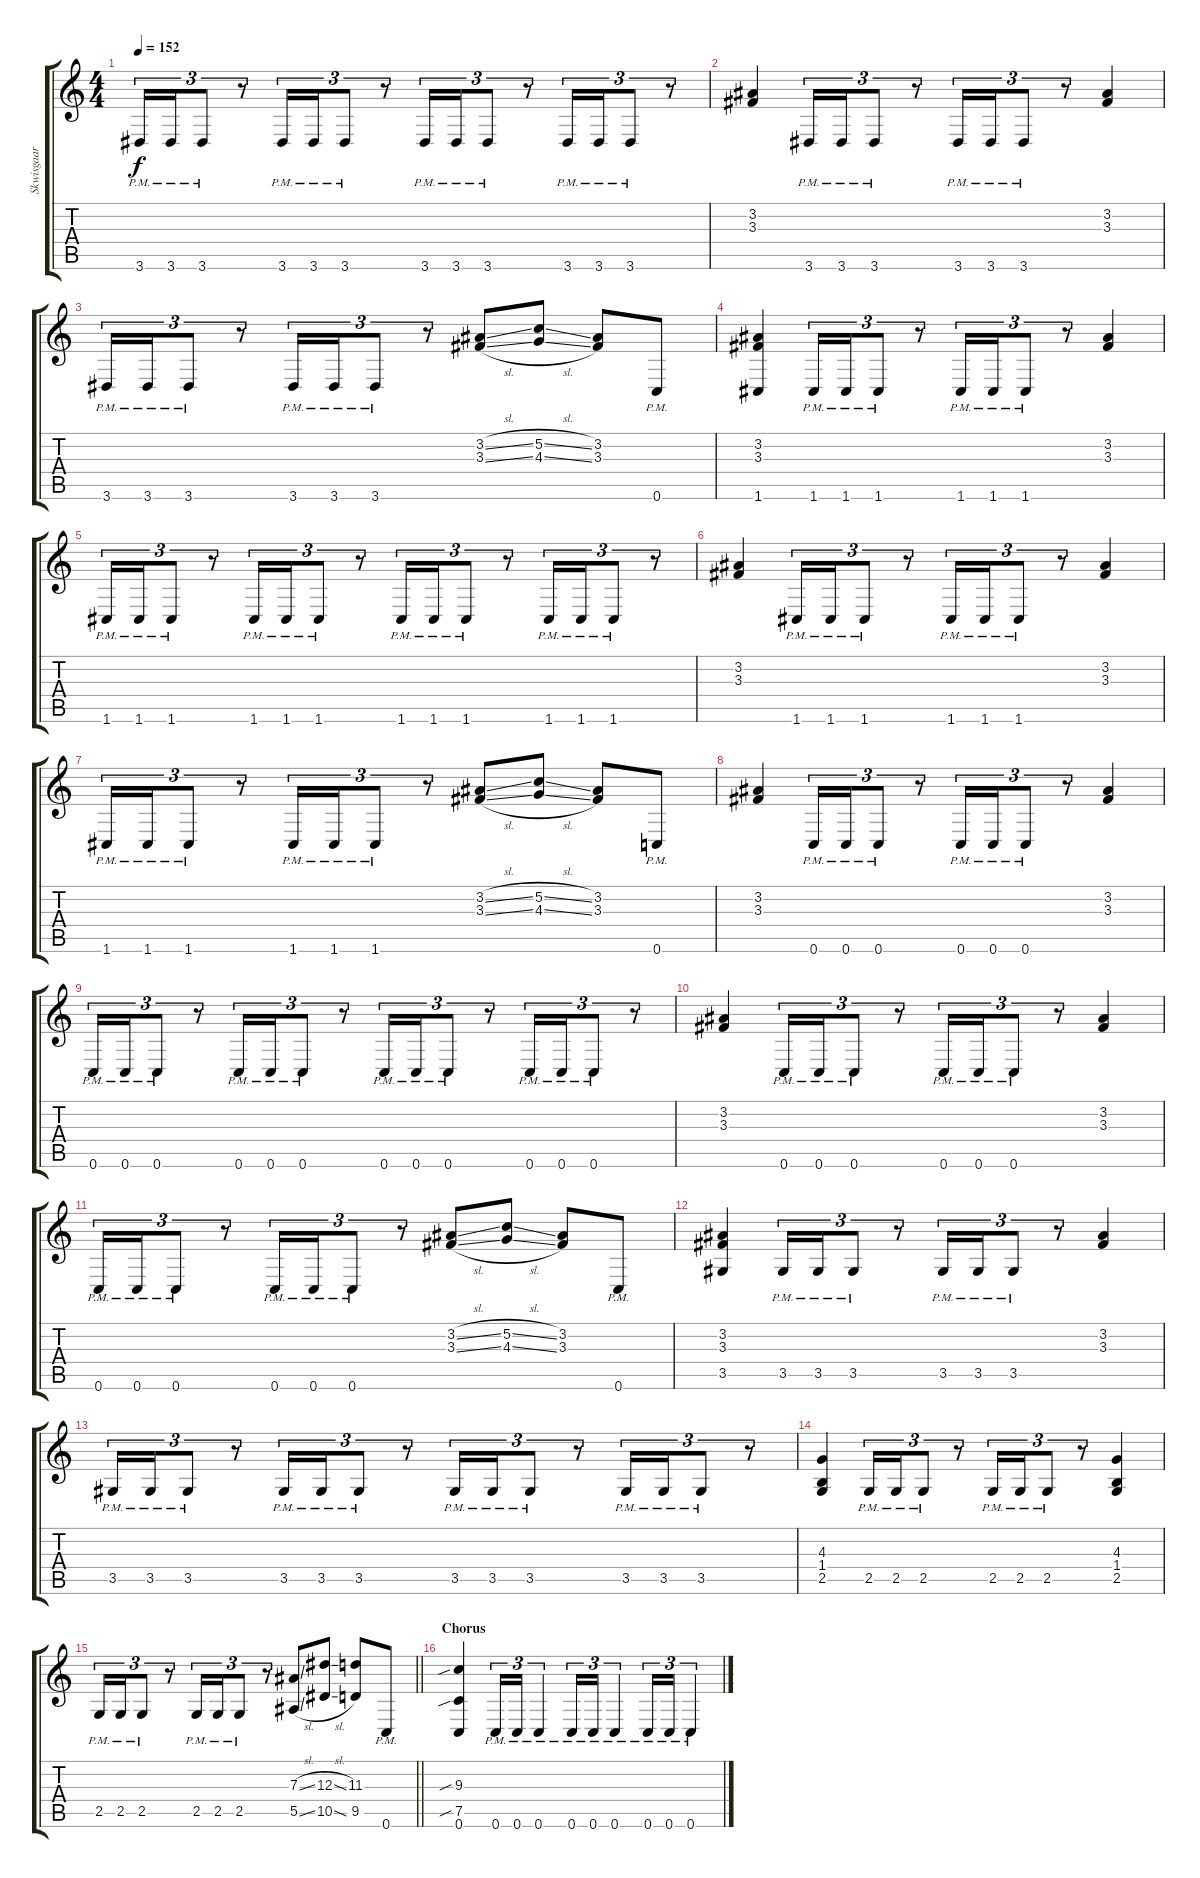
\track ("Skwisgaar Skwigelf (Lead Guitar 1)" "Skwisgaar ") {instrument distortionguitar}
\staff {score tabs}
\tuning (C4 G3 Eb3 Bb2 F2 C2) {hide}
\ts (4 4)
\tempo 152
\clef g2
\ks c
3.6{pm}.16{tu (3 2) dy f} 3.6{pm}.16{tu (3 2)} 3.6{pm}.8{tu (3 2)} r.8{tu (3 2)} 3.6{pm}.16{tu (3 2)} 3.6{pm}.16{tu (3 2)} 3.6{pm}.8{tu (3 2)} r.8{tu (3 2)} 3.6{pm}.16{tu (3 2)} 3.6{pm}.16{tu (3 2)} 3.6{pm}.8{tu (3 2)} r.8{tu (3 2)} 3.6{pm}.16{tu (3 2)} 3.6{pm}.16{tu (3 2)} 3.6{pm}.8{tu (3 2)} r.8{tu (3 2)} |
(3.2 3.3).4 3.6{pm}.16{tu (3 2)} 3.6{pm}.16{tu (3 2)} 3.6{pm}.8{tu (3 2)} r.8{tu (3 2)} 3.6{pm}.16{tu (3 2)} 3.6{pm}.16{tu (3 2)} 3.6{pm}.8{tu (3 2)} r.8{tu (3 2)} (3.2 3.3).4 |
3.6{pm}.16{tu (3 2)} 3.6{pm}.16{tu (3 2)} 3.6{pm}.8{tu (3 2)} r.8{tu (3 2)} 3.6{pm}.16{tu (3 2)} 3.6{pm}.16{tu (3 2)} 3.6{pm}.8{tu (3 2)} r.8{tu (3 2)} (3.2{sl} 3.3{sl}).8 (5.2{sl} 4.3{sl}).8 (3.2 3.3).8 0.6{pm}.8 |
(3.2 3.3 1.6).4 1.6{pm}.16{tu (3 2)} 1.6{pm}.16{tu (3 2)} 1.6{pm}.8{tu (3 2)} r.8{tu (3 2)} 1.6{pm}.16{tu (3 2)} 1.6{pm}.16{tu (3 2)} 1.6{pm}.8{tu (3 2)} r.8{tu (3 2)} (3.2 3.3).4 |
1.6{pm}.16{tu (3 2)} 1.6{pm}.16{tu (3 2)} 1.6{pm}.8{tu (3 2)} r.8{tu (3 2)} 1.6{pm}.16{tu (3 2)} 1.6{pm}.16{tu (3 2)} 1.6{pm}.8{tu (3 2)} r.8{tu (3 2)} 1.6{pm}.16{tu (3 2)} 1.6{pm}.16{tu (3 2)} 1.6{pm}.8{tu (3 2)} r.8{tu (3 2)} 1.6{pm}.16{tu (3 2)} 1.6{pm}.16{tu (3 2)} 1.6{pm}.8{tu (3 2)} r.8{tu (3 2)} |
(3.2 3.3).4 1.6{pm}.16{tu (3 2)} 1.6{pm}.16{tu (3 2)} 1.6{pm}.8{tu (3 2)} r.8{tu (3 2)} 1.6{pm}.16{tu (3 2)} 1.6{pm}.16{tu (3 2)} 1.6{pm}.8{tu (3 2)} r.8{tu (3 2)} (3.2 3.3).4 |
1.6{pm}.16{tu (3 2)} 1.6{pm}.16{tu (3 2)} 1.6{pm}.8{tu (3 2)} r.8{tu (3 2)} 1.6{pm}.16{tu (3 2)} 1.6{pm}.16{tu (3 2)} 1.6{pm}.8{tu (3 2)} r.8{tu (3 2)} (3.2{sl} 3.3{sl}).8 (5.2{sl} 4.3{sl}).8 (3.2 3.3).8 0.6{pm}.8 |
(3.2 3.3).4 0.6{pm}.16{tu (3 2)} 0.6{pm}.16{tu (3 2)} 0.6{pm}.8{tu (3 2)} r.8{tu (3 2)} 0.6{pm}.16{tu (3 2)} 0.6{pm}.16{tu (3 2)} 0.6{pm}.8{tu (3 2)} r.8{tu (3 2)} (3.2 3.3).4 |
0.6{pm}.16{tu (3 2)} 0.6{pm}.16{tu (3 2)} 0.6{pm}.8{tu (3 2)} r.8{tu (3 2)} 0.6{pm}.16{tu (3 2)} 0.6{pm}.16{tu (3 2)} 0.6{pm}.8{tu (3 2)} r.8{tu (3 2)} 0.6{pm}.16{tu (3 2)} 0.6{pm}.16{tu (3 2)} 0.6{pm}.8{tu (3 2)} r.8{tu (3 2)} 0.6{pm}.16{tu (3 2)} 0.6{pm}.16{tu (3 2)} 0.6{pm}.8{tu (3 2)} r.8{tu (3 2)} |
(3.2 3.3).4 0.6{pm}.16{tu (3 2)} 0.6{pm}.16{tu (3 2)} 0.6{pm}.8{tu (3 2)} r.8{tu (3 2)} 0.6{pm}.16{tu (3 2)} 0.6{pm}.16{tu (3 2)} 0.6{pm}.8{tu (3 2)} r.8{tu (3 2)} (3.2 3.3).4 |
0.6{pm}.16{tu (3 2)} 0.6{pm}.16{tu (3 2)} 0.6{pm}.8{tu (3 2)} r.8{tu (3 2)} 0.6{pm}.16{tu (3 2)} 0.6{pm}.16{tu (3 2)} 0.6{pm}.8{tu (3 2)} r.8{tu (3 2)} (3.2{sl} 3.3{sl}).8 (5.2{sl} 4.3{sl}).8 (3.2 3.3).8 0.6{pm}.8 |
(3.2 3.3 3.5).4 3.5{pm}.16{tu (3 2)} 3.5{pm}.16{tu (3 2)} 3.5{pm}.8{tu (3 2)} r.8{tu (3 2)} 3.5{pm}.16{tu (3 2)} 3.5{pm}.16{tu (3 2)} 3.5{pm}.8{tu (3 2)} r.8{tu (3 2)} (3.2 3.3).4 |
3.5{pm}.16{tu (3 2)} 3.5{pm}.16{tu (3 2)} 3.5{pm}.8{tu (3 2)} r.8{tu (3 2)} 3.5{pm}.16{tu (3 2)} 3.5{pm}.16{tu (3 2)} 3.5{pm}.8{tu (3 2)} r.8{tu (3 2)} 3.5{pm}.16{tu (3 2)} 3.5{pm}.16{tu (3 2)} 3.5{pm}.8{tu (3 2)} r.8{tu (3 2)} 3.5{pm}.16{tu (3 2)} 3.5{pm}.16{tu (3 2)} 3.5{pm}.8{tu (3 2)} r.8{tu (3 2)} |
(4.3 1.4 2.5).4 2.5{pm}.16{tu (3 2)} 2.5{pm}.16{tu (3 2)} 2.5{pm}.8{tu (3 2)} r.8{tu (3 2)} 2.5{pm}.16{tu (3 2)} 2.5{pm}.16{tu (3 2)} 2.5{pm}.8{tu (3 2)} r.8{tu (3 2)} (4.3 1.4 2.5).4 |
\barLineRight lightlight
2.5{pm}.16{tu (3 2)} 2.5{pm}.16{tu (3 2)} 2.5{pm}.8{tu (3 2)} r.8{tu (3 2)} 2.5{pm}.16{tu (3 2)} 2.5{pm}.16{tu (3 2)} 2.5{pm}.8{tu (3 2)} r.8{tu (3 2)} (7.3{sl} 5.5{sl}).8 (12.3{sl} 10.5{sl}).8 (11.3 9.5).8 0.6{pm}.8 |
\section ("" "Chorus")
(9.3{sib} 7.5{sib} 0.6).4 0.6{pm}.16{tu (3 2)} 0.6{pm}.16{tu (3 2)} 0.6{pm}.4{tu (3 2)} 0.6{pm}.16{tu (3 2)} 0.6{pm}.16{tu (3 2)} 0.6{pm}.4{tu (3 2)} 0.6{pm}.16{tu (3 2)} 0.6{pm}.16{tu (3 2)} 0.6{pm}.4{tu (3 2)}
